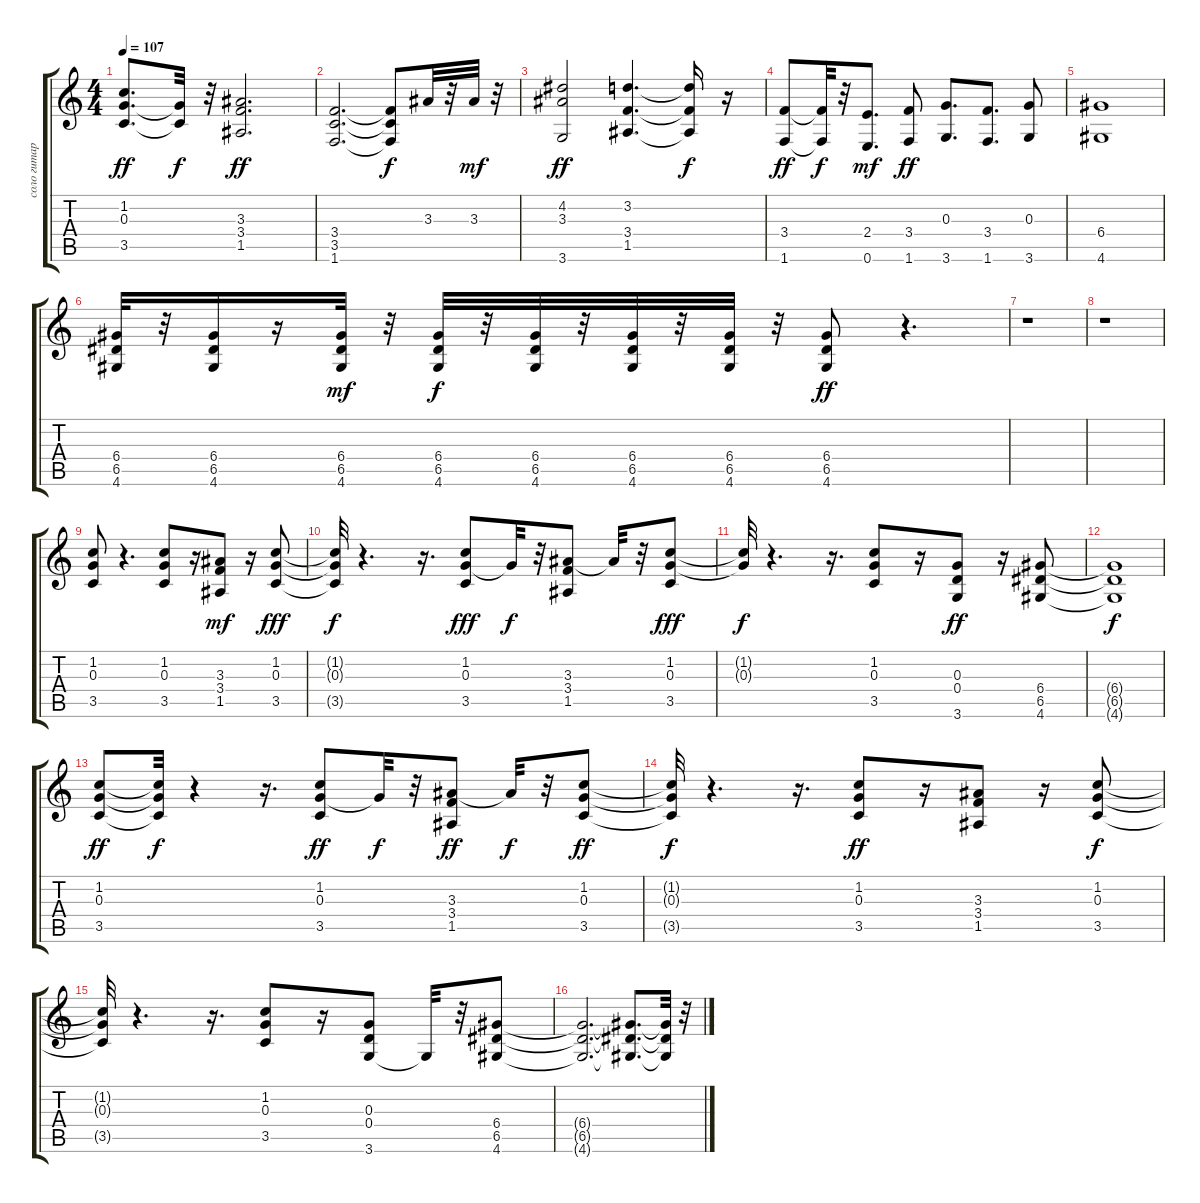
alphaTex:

\track ("соло гитара dist" "соло гитар") {instrument distortionguitar}
\staff {score tabs}
\tuning (E4 B3 G3 D3 A2 E2) {hide}
\ts (4 4)
\tempo 107
\clef g2
\ks c
(1.2 0.3 3.5).8{d dy ff} (0.3{t} 3.5{t}).32{dy f} r.32 (3.3 3.4 1.5).2{d dy ff} |
(3.4 3.5 1.6).2{d} (3.4{t} 3.5{t} 1.6{t}).8{dy f} 3.3.32 r.32 3.3.32{dy mf} r.32 |
(4.2 3.3 3.6).2{dy ff} (3.2 3.4 1.5).4{d} (3.2{t} 3.4{t} 1.5{t}).16{dy f} r.16 |
(3.4 1.6).8{dy ff} (3.4{t} 1.6{t}).32{dy f} r.32 (2.4 0.6).8{d dy mf} (3.4 1.6).8{dy ff} (0.3 3.6).8{d} (3.4 1.6).8{d} (0.3 3.6).8 |
(6.4 4.6).1 |
(6.4 6.5 4.6).32 r.32 (6.4 6.5 4.6).16 r.16 (6.4 6.5 4.6).32{dy mf} r.32 (6.4 6.5 4.6).32{dy f} r.32 (6.4 6.5 4.6).32 r.32 (6.4 6.5 4.6).32 r.32 (6.4 6.5 4.6).32 r.32 (6.4 6.5 4.6).8{dy ff} r.4{d} |
r.1 |
r.1 |
(1.2 0.3 3.5).8 r.4{d} (1.2 0.3 3.5).8 r.16 (3.3 3.4 1.5).8{dy mf} r.16 (1.2 0.3 3.5).8{dy fff} |
(1.2{t} 0.3{t} 3.5{t}).32{dy f} r.4{d} r.16{d} (1.2 0.3 3.5).8{dy fff} 0.3{t}.32{dy f} r.32 (3.3 3.4 1.5).8 3.3{t}.32 r.32 (1.2 0.3 3.5).8{dy fff} |
(1.2{t} 0.3{t}).32{dy f} r.4{d} r.16{d} (1.2 0.3 3.5).8 r.16 (0.3 0.4 3.6).8{dy ff} r.16 (6.4 6.5 4.6).8 |
(6.4{t} 6.5{t} 4.6{t}).1{dy f} |
(1.2 0.3 3.5).8{dy ff} (1.2{t} 0.3{t} 3.5{t}).32{dy f} r.4 r.16{d} (1.2 0.3 3.5).8{dy ff} 0.3{t}.32{dy f} r.32 (3.3 3.4 1.5).8{dy ff} 3.3{t}.32{dy f} r.32 (1.2 0.3 3.5).8{dy ff} |
(1.2{t} 0.3{t} 3.5{t}).32{dy f} r.4{d} r.16{d} (1.2 0.3 3.5).8{dy ff} r.16 (3.3 3.4 1.5).8 r.16 (1.2 0.3 3.5).8{dy f} |
(1.2{t} 0.3{t} 3.5{t}).32 r.4{d} r.16{d} (1.2 0.3 3.5).8 r.16 (0.3 0.4 3.6).8 3.6{t}.32 r.32 (6.4 6.5 4.6).8 |
(6.4{t} 6.5{t} 4.6{t}).2{d} (6.4{t} 6.5{t} 4.6{t}).8{d} (6.4{t} 6.5{t} 4.6{t}).32 r.32
